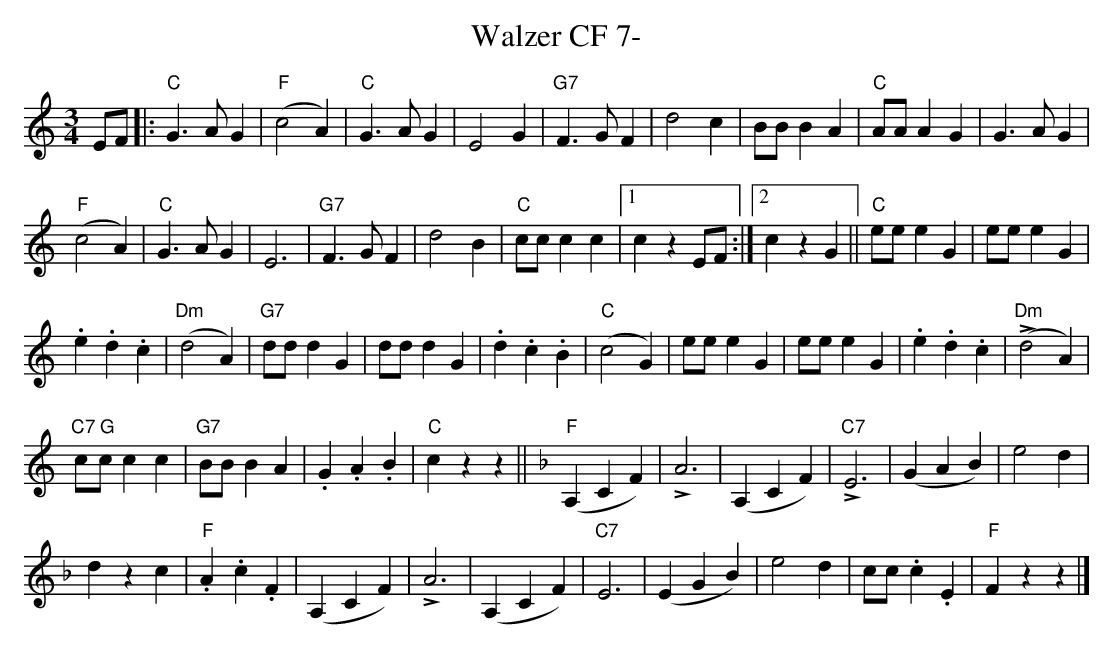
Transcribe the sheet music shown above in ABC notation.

X:1
T:Walzer CF 7-
M:3/4
L:1/4
K:Cmaj
E/2F/2 |: "C"G>AG | "F"(c2A) | "C"G>AG | E2G | "G7"F>GF | d2c | B/2B/2 BA | "C"A/2A/2 AG | G>AG |
"F"(c2A) | "C"G>AG | E3 | "G7"F>GF | d2B | "C"c/2c/2 cc |1 cz E/2F/2 :|2 czG || "C"e/2e/2 eG | e/2e/2 eG |
.e.d.c | "Dm"(d2A) | "G7"d/2d/2 dG | d/2d/2 dG | .d.c.B | "C"(c2G) | e/2e/2 eG | e/2e/2 eG | .e.d.c | "Dm"(!>!d2A) |
"C7"c/2"G"c/2 cc | "G7"B/2B/2 BA | .G.A.B | "C"czz || [K:Fmaj] "F"(A,CF) | !>!A3 | (A,CF) | "C7"!>!E3 | (GAB) | e2d |
dzc | "F".A.c.F | (A,CF) | !>!A3 | (A,CF) | "C7"E3 | (EGB) | e2d | c/2c/2 .c.E | "F"Fzz |]
